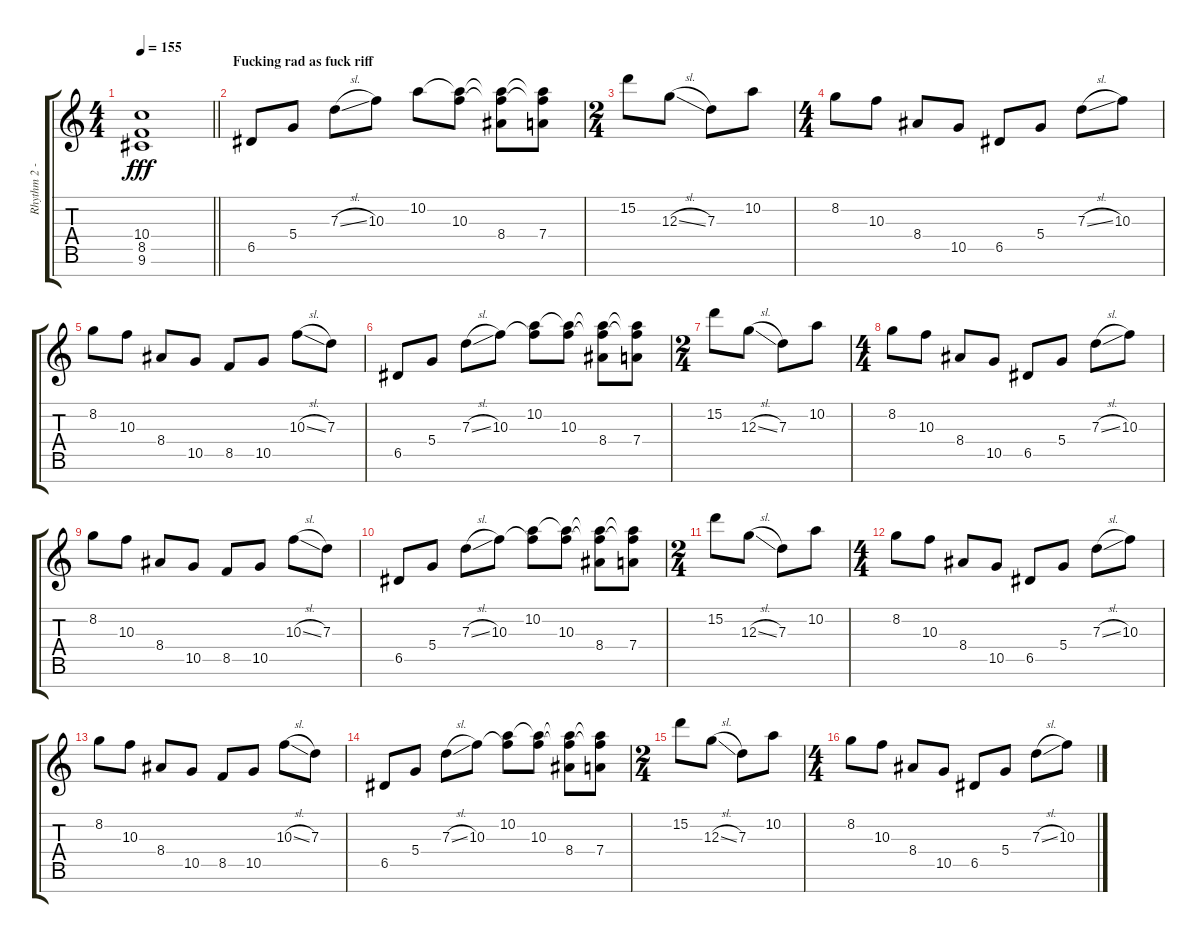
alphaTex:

\track ("Rhythm 2 - Scott" "Rhythm 2 -") {instrument distortionguitar}
\staff {score tabs}
\tuning (E4 B3 G3 D3 A2 E2 B1) {hide}
\ts (4 4)
\tempo 155
\clef g2
\barLineRight lightlight
\ks c
(10.4 8.5 9.6).1{dy fff} |
\section ("" "Fucking rad as fuck riff")
6.5.8 5.4.8 7.3{sl}.8 10.3.8 10.2.8 (10.2{t} 10.3).8 (10.2{t} 10.3{t} 8.4).8 (10.2{t} 10.3{t} 7.4).8 |
\ts (2 4)
15.2.8 12.3{sl}.8 7.3.8 10.2.8 |
\ts (4 4)
8.2.8 10.3.8 8.4.8 10.5.8 6.5.8 5.4.8 7.3{sl}.8 10.3.8 |
8.2.8 10.3.8 8.4.8 10.5.8 8.5.8 10.5.8 10.3{sl}.8 7.3.8 |
6.5.8 5.4.8 7.3{sl}.8 10.3.8 (10.2 10.3{t}).8 (10.2{t} 10.3).8 (10.2{t} 10.3{t} 8.4).8 (10.2{t} 10.3{t} 7.4).8 |
\ts (2 4)
15.2.8 12.3{sl}.8 7.3.8 10.2.8 |
\ts (4 4)
8.2.8 10.3.8 8.4.8 10.5.8 6.5.8 5.4.8 7.3{sl}.8 10.3.8 |
8.2.8 10.3.8 8.4.8 10.5.8 8.5.8 10.5.8 10.3{sl}.8 7.3.8 |
6.5.8 5.4.8 7.3{sl}.8 10.3.8 (10.2 10.3{t}).8 (10.2{t} 10.3).8 (10.2{t} 10.3{t} 8.4).8 (10.2{t} 10.3{t} 7.4).8 |
\ts (2 4)
15.2.8 12.3{sl}.8 7.3.8 10.2.8 |
\ts (4 4)
8.2.8 10.3.8 8.4.8 10.5.8 6.5.8 5.4.8 7.3{sl}.8 10.3.8 |
8.2.8 10.3.8 8.4.8 10.5.8 8.5.8 10.5.8 10.3{sl}.8 7.3.8 |
6.5.8 5.4.8 7.3{sl}.8 10.3.8 (10.2 10.3{t}).8 (10.2{t} 10.3).8 (10.2{t} 10.3{t} 8.4).8 (10.2{t} 10.3{t} 7.4).8 |
\ts (2 4)
15.2.8 12.3{sl}.8 7.3.8 10.2.8 |
\ts (4 4)
8.2.8 10.3.8 8.4.8 10.5.8 6.5.8 5.4.8 7.3{sl}.8 10.3.8
